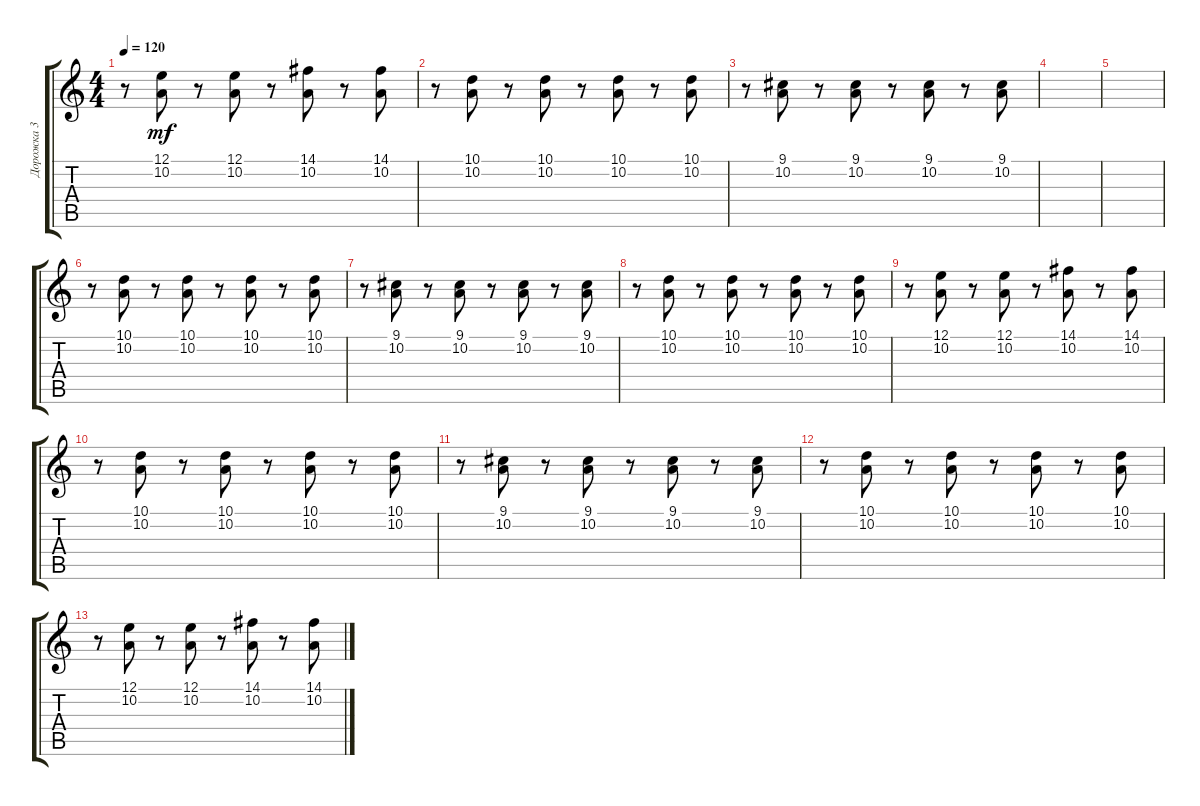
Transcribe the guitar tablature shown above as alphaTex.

\track ("Дорожка 3" "Дорожка 3") {instrument lead5charang}
\staff {score tabs}
\tuning (E4 B3 G3 D3 A2 E2) {hide}
\ts (4 4)
\tempo 120
\clef g2
\ks c
r.8{dy mf} (12.1 10.2).8 r.8 (12.1 10.2).8 r.8 (14.1 10.2).8 r.8 (14.1 10.2).8 |
r.8 (10.1 10.2).8 r.8 (10.1 10.2).8 r.8 (10.1 10.2).8 r.8 (10.1 10.2).8 |
r.8 (9.1 10.2).8 r.8 (9.1 10.2).8 r.8 (9.1 10.2).8 r.8 (9.1 10.2).8 |
|
|
r.8 (10.1 10.2).8 r.8 (10.1 10.2).8 r.8 (10.1 10.2).8 r.8 (10.1 10.2).8 |
r.8 (9.1 10.2).8 r.8 (9.1 10.2).8 r.8 (9.1 10.2).8 r.8 (9.1 10.2).8 |
r.8 (10.1 10.2).8 r.8 (10.1 10.2).8 r.8 (10.1 10.2).8 r.8 (10.1 10.2).8 |
r.8 (12.1 10.2).8 r.8 (12.1 10.2).8 r.8 (14.1 10.2).8 r.8 (14.1 10.2).8 |
r.8 (10.1 10.2).8 r.8 (10.1 10.2).8 r.8 (10.1 10.2).8 r.8 (10.1 10.2).8 |
r.8 (9.1 10.2).8 r.8 (9.1 10.2).8 r.8 (9.1 10.2).8 r.8 (9.1 10.2).8 |
r.8 (10.1 10.2).8 r.8 (10.1 10.2).8 r.8 (10.1 10.2).8 r.8 (10.1 10.2).8 |
r.8 (12.1 10.2).8 r.8 (12.1 10.2).8 r.8 (14.1 10.2).8 r.8 (14.1 10.2).8
